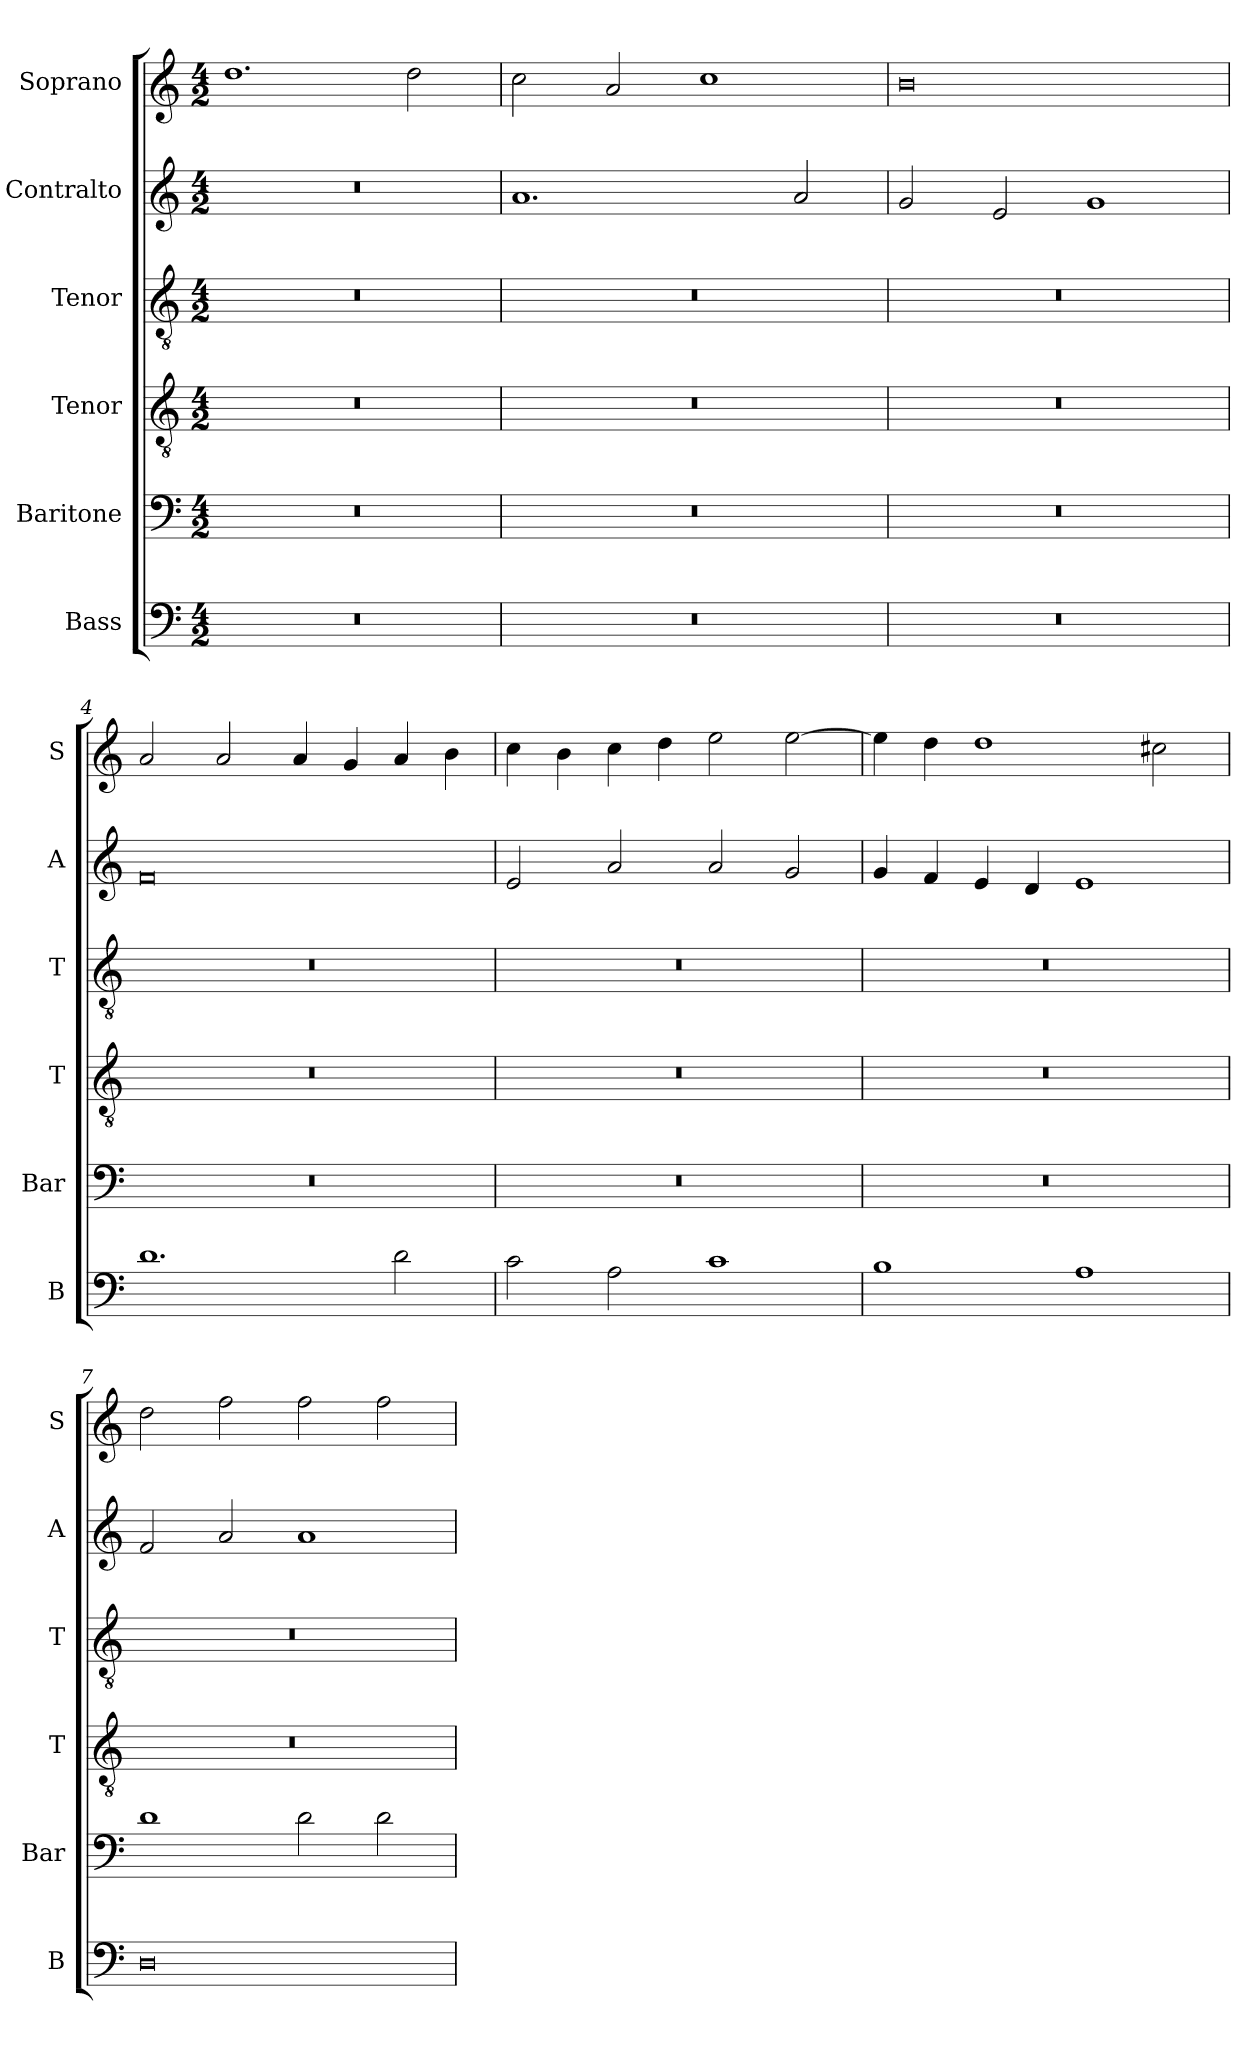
**kern	**kern	**kern	**kern	**kern	**kern
*part6	*part5	*part4	*part3	*part2	*part1
*staff6	*staff5	*staff4	*staff3	*staff2	*staff1
*I"Bass	*I"Baritone	*I"Tenor	*I"Tenor	*I"Contralto	*I"Soprano
*I'B	*I'Bar	*I'T	*I'T	*I'A	*I'S
*clefF4	*clefF4	*clefGv2	*clefGv2	*clefG2	*clefG2
*k[]	*k[]	*k[]	*k[]	*k[]	*k[]
*G:mix	*G:mix	*G:mix	*G:mix	*G:mix	*G:mix
*M4/2	*M4/2	*M4/2	*M4/2	*M4/2	*M4/2
=1	=1	=1	=1	=1	=1
0r	0r	0r	0r	0r	1.dd
.	.	.	.	.	2dd
=2	=2	=2	=2	=2	=2
0r	0r	0r	0r	1.a	2cc
.	.	.	.	.	2a
.	.	.	.	.	1cc
.	.	.	.	2a	.
=3	=3	=3	=3	=3	=3
0r	0r	0r	0r	2g	0b
.	.	.	.	2e	.
.	.	.	.	1g	.
=4	=4	=4	=4	=4	=4
1.d	0r	0r	0r	0f	2a
.	.	.	.	.	2a
.	.	.	.	.	4a
.	.	.	.	.	4g
2d	.	.	.	.	4a
.	.	.	.	.	4b
=5	=5	=5	=5	=5	=5
2c	0r	0r	0r	2e	4cc
.	.	.	.	.	4b
2A	.	.	.	2a	4cc
.	.	.	.	.	4dd
1c	.	.	.	2a	2ee
.	.	.	.	2g	[2ee
=6	=6	=6	=6	=6	=6
1B	0r	0r	0r	4g	4ee]
.	.	.	.	4f	4dd
.	.	.	.	4e	1dd
.	.	.	.	4d	.
1A	.	.	.	1e	.
.	.	.	.	.	2cc#X
=7	=7	=7	=7	=7	=7
0D	1d	0r	0r	2f	2dd
.	.	.	.	2a	2ff
.	2d	.	.	1a	2ff
.	2d	.	.	.	2ff
=	=	=	=	=	=
*-	*-	*-	*-	*-	*-
